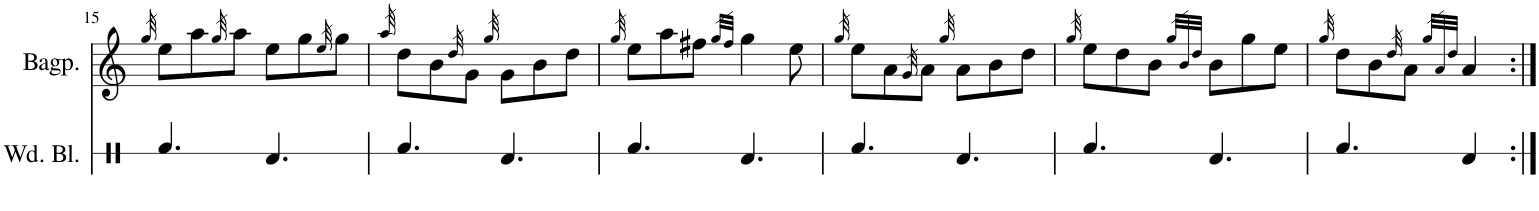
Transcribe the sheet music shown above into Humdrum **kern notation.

**kern	**kern
*part2	*part1
*staff2	*staff1
*I"Wood Blocks	*I"Bagpipe
*I'Wd. Bl.	*I'Bagp.
!!LO:PB:g=z
*clefX	*clefG2
*k[]	*k[]
*M6/8	*M6/8
=15	=15
.	32qgg/
4.Rf/	8ee\L
.	8aa\
.	32qgg/
.	8aa\J
4.Rd/	8ee\L
.	8gg\
.	32qee/
.	8gg\J
=16	=16
.	32qaa/
4.Rf/	8dd\L
.	8b\
.	32qdd/
.	8g\J
.	32qgg/
4.Rd/	8g\L
.	8b\
.	8dd\J
=17	=17
.	32qgg/
4.Rf/	8ee\L
.	8aa\
.	8ff#X\J
.	32qgg/LLL
.	32qff#/JJJ
4.Rd/	4gg\
.	8ee\
=18	=18
.	32qgg/
4.Rf/	8ee\L
.	8a\
.	32qg/
.	8a\J
.	32qgg/
4.Rd/	8a\L
.	8b\
.	8dd\J
=19	=19
.	32qgg/
4.Rf/	8ee\L
.	8dd\
.	8b\J
.	32qgg/LLL
.	32qb/
.	32qdd/JJJ
4.Rd/	8b\L
.	8gg\
.	8ee\J
=20	=20
.	32qgg/
4.Rf/	8dd\L
.	8b\
.	32qdd/
.	8a\J
.	32qgg/LLL
.	32qa/
.	32qdd/JJJ
4Rd/	4a/
=:|!	=:|!
*-	*-
